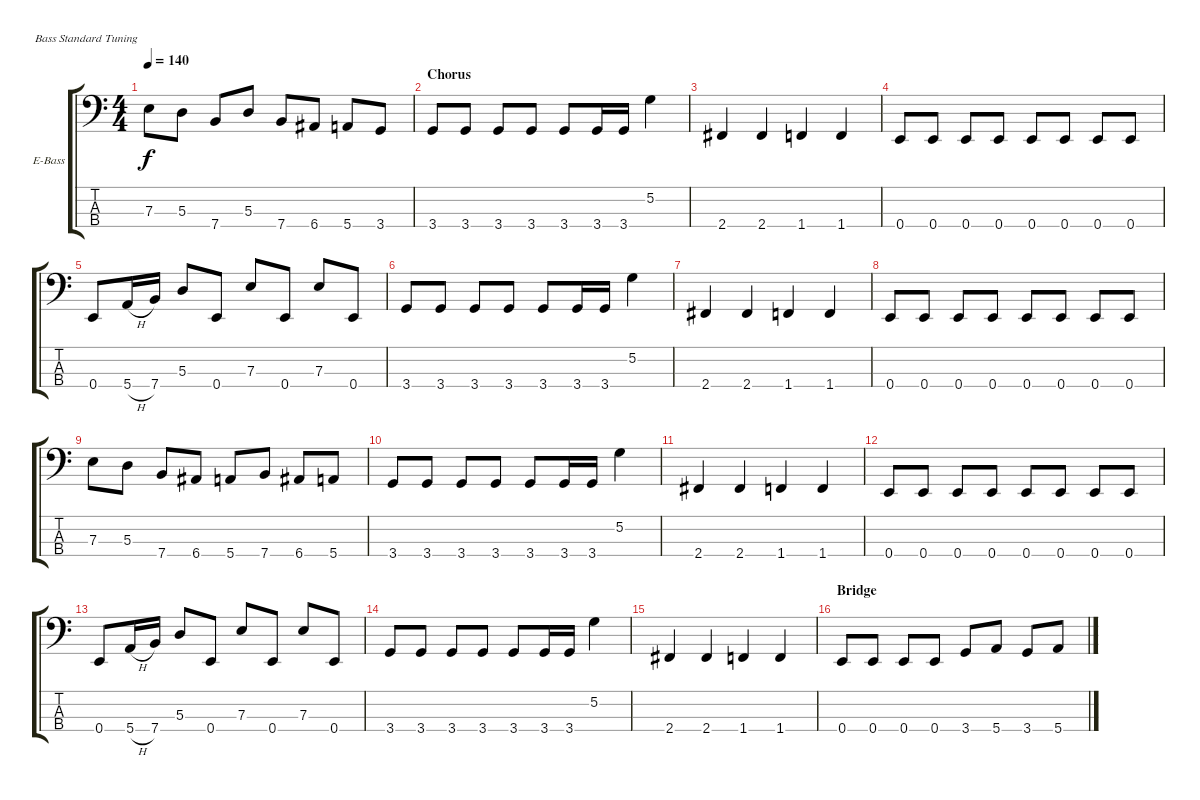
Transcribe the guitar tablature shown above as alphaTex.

\defaultSystemsLayout 4
\bracketExtendMode groupsimilarinstruments
\firstSystemTrackNameOrientation horizontal
\otherSystemsTrackNameOrientation horizontal
\track ("Bass Guitar" "E-Bass") {instrument electricbasspick}
\staff {score tabs}
\tuning (G2 D2 A1 E1)
\ts (4 4)
\tempo 140
\clef f4
\scale
0.333333
\ks c
7.3.8{dy f} 5.3.8 7.4.8 5.3.8 7.4.8 6.4.8 5.4.8 3.4.8 |
\section ("" "Chorus")
\scale
0.333333 3.4.8 3.4.8 3.4.8 3.4.8 3.4.8 3.4.16 3.4.16 5.2.4 |
\scale
0.333333 2.4.4 2.4.4 1.4.4 1.4.4 |
\scale
0.333333 0.4.8 0.4.8 0.4.8 0.4.8 0.4.8 0.4.8 0.4.8 0.4.8 |
\scale
0.333333 0.4.8 5.4{h}.16 7.4.16 5.3.8 0.4.8 7.3.8 0.4.8 7.3.8 0.4.8 |
\scale
0.333333 3.4.8 3.4.8 3.4.8 3.4.8 3.4.8 3.4.16 3.4.16 5.2.4 |
\scale
0.333333 2.4.4 2.4.4 1.4.4 1.4.4 |
\scale
0.333333 0.4.8 0.4.8 0.4.8 0.4.8 0.4.8 0.4.8 0.4.8 0.4.8 |
\scale
0.333333 7.3.8 5.3.8 7.4.8 6.4.8 5.4.8 7.4.8 6.4.8 5.4.8 |
\scale
0.333333 3.4.8 3.4.8 3.4.8 3.4.8 3.4.8 3.4.16 3.4.16 5.2.4 |
\scale
0.333333 2.4.4 2.4.4 1.4.4 1.4.4 |
\scale
0.333333 0.4.8 0.4.8 0.4.8 0.4.8 0.4.8 0.4.8 0.4.8 0.4.8 |
\scale
0.333333 0.4.8 5.4{h}.16 7.4.16 5.3.8 0.4.8 7.3.8 0.4.8 7.3.8 0.4.8 |
\scale
0.333333 3.4.8 3.4.8 3.4.8 3.4.8 3.4.8 3.4.16 3.4.16 5.2.4 |
\scale
0.333333 2.4.4 2.4.4 1.4.4 1.4.4 |
\section ("" "Bridge")
\scale
0.333333 0.4.8 0.4.8 0.4.8 0.4.8 3.4.8 5.4.8 3.4.8 5.4.8
